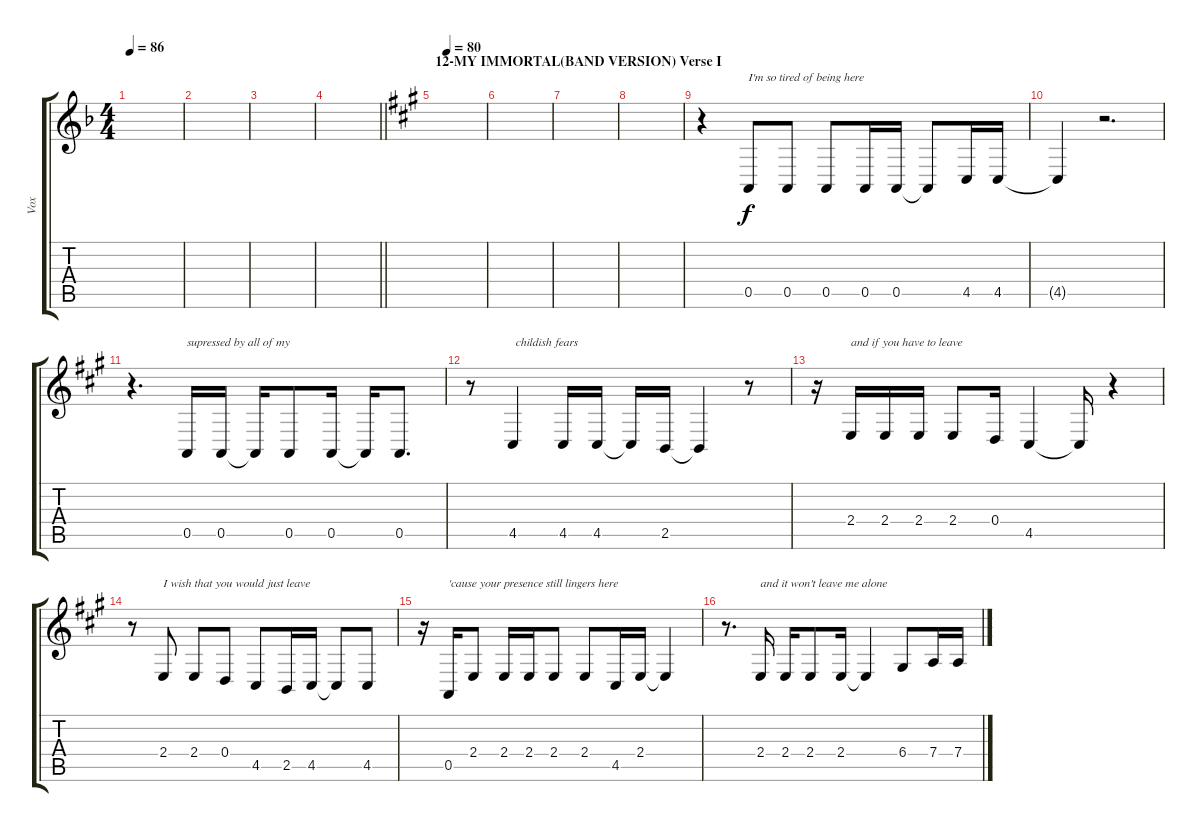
\track ("Vox" "Vox") {instrument oboe}
\staff {score tabs}
\tuning (E4 B3 G3 D3 A2 E2) {hide}
\ts (4 4)
\tempo 86
\clef g2
\ks f
|
|
|
\barLineRight lightlight
|
\section ("" "12-MY IMMORTAL(BAND VERSION) Verse I")
\tempo (80 0.25)
\ks a
|
|
|
|
r.4 0.5.8{txt "I'm so tired of being here"} 0.5.8 0.5.8 0.5.16 0.5.16 0.5{t}.8 4.5.16 4.5.16 |
4.5{t}.4 r.2{d} |
r.4{d} 0.5.16{txt "supressed by all of my"} 0.5.16 0.5{t}.16 0.5.8 0.5.16 0.5{t}.16 0.5.8{d} |
r.8 4.5.4{txt " childish fears"} 4.5.16 4.5.16 4.5{t}.16 2.5.16 2.5{t}.4 r.8 |
r.16 2.4.16{txt "and if you have to leave"} 2.4.16 2.4.16 2.4.8 0.4.16 4.5.4 4.5{t}.16 r.4 |
r.8 2.4.8{txt "I wish that you would just leave"} 2.4.8 0.4.8 4.5.8 2.5.16 4.5.16 4.5{t}.8 4.5.8 |
r.16 0.5.16{txt "'cause your presence still lingers here"} 2.4.8 2.4.16 2.4.16 2.4.8 2.4.8 4.5.16 2.4.16 2.4{t}.4 |
r.8{d} 2.4.16{txt "and it won't leave me alone"} 2.4.16 2.4.8 2.4.16 2.4{t}.4 6.4.8 7.4.16 7.4.16
